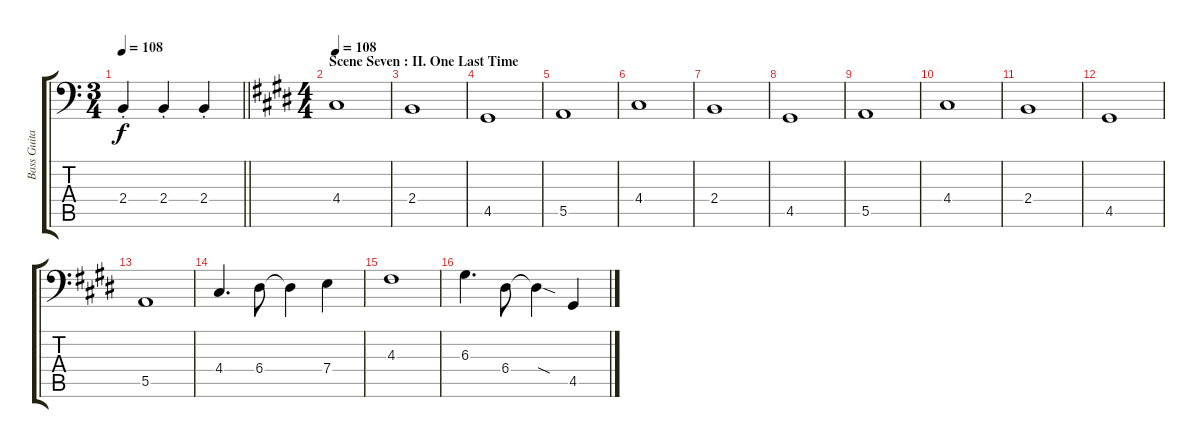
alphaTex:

\track ("Bass Guitar - John Myung" "Bass Guita") {instrument distortionguitar}
\staff {score tabs}
\tuning (C3 G2 D2 A1 E1 B0) {hide}
\ts (3 4)
\tempo 108
\clef f4
\barLineRight lightlight
\ks c
2.4{st}.4{dy f} 2.4{st}.4 2.4{st}.4 |
\ts (4 4)
\section ("" "Scene Seven : II. One Last Time")
\tempo 108
\ks e
4.4.1 |
2.4.1 |
4.5.1 |
5.5.1 |
4.4.1 |
2.4.1 |
4.5.1 |
5.5.1 |
4.4.1 |
2.4.1 |
4.5.1 |
5.5.1 |
4.4.4{d} 6.4.8 6.4{t}.4 7.4.4 |
4.3.1 |
6.3.4{d} 6.4.8 6.4{sod t}.4 4.5.4
